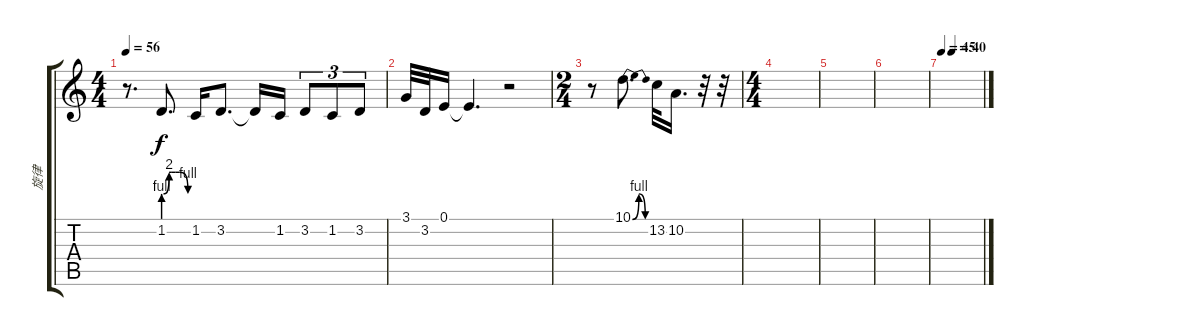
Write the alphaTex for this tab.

\track ("旋律" "旋律") {instrument harmonica}
\staff {score tabs}
\tuning (E4 B3 G3 D3 A2 E2) {hide}
\ts (4 4)
\tempo 56
\clef g2
\ks c
r.8{d dy f} 1.2{be (custom 0 4 14 8 19 8 30 8 40 8 60 4)}.8{d} 1.2.16 3.2.8{d} 3.2{t}.16 1.2.16 3.2.8{tu (3 2)} 1.2.8{tu (3 2)} 3.2.8{tu (3 2)} |
3.1.32 3.2.32 0.1.16 0.1{t}.4{d} r.2 |
\ts (2 4)
r.8 10.1{be (bendrelease 0 0 15 4 35 4 60 0)}.8{d} 13.2.32 10.2.16{d} r.32 r.32 |
\ts (4 4)
|
|
|
\tempo 45
\tempo (40 0.25)
